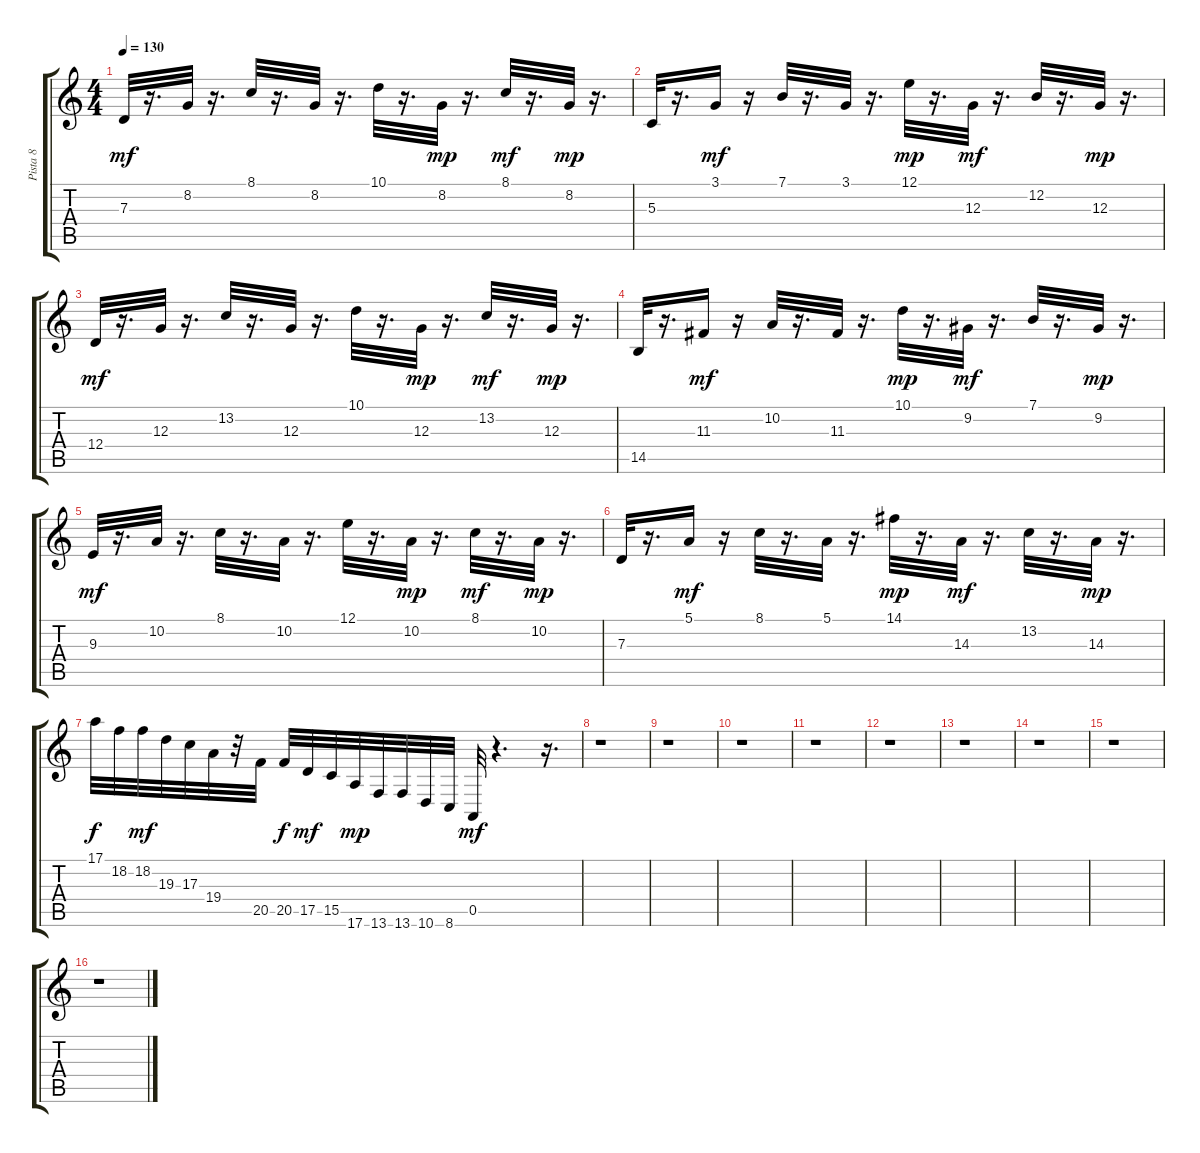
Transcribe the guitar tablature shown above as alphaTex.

\track ("Pista 8" "Pista 8") {instrument stringensemble1}
\staff {score tabs}
\tuning (E4 B3 G3 D3 A2 E2) {hide}
\ts (4 4)
\tempo 130
\clef g2
\ks c
7.3.32{dy mf} r.16{d} 8.2.32 r.16{d} 8.1.32 r.16{d} 8.2.32 r.16{d} 10.1.32 r.16{d} 8.2.32{dy mp} r.16{d} 8.1.32{dy mf} r.16{d} 8.2.32{dy mp} r.16{d} |
5.3.32 r.16{d} 3.1.16{dy mf} r.16 7.1.32 r.16{d} 3.1.32 r.16{d} 12.1.32{dy mp} r.16{d} 12.3.32{dy mf} r.16{d} 12.2.32 r.16{d} 12.3.32{dy mp} r.16{d} |
12.4.32{dy mf} r.16{d} 12.3.32 r.16{d} 13.2.32 r.16{d} 12.3.32 r.16{d} 10.1.32 r.16{d} 12.3.32{dy mp} r.16{d} 13.2.32{dy mf} r.16{d} 12.3.32{dy mp} r.16{d} |
14.5.32 r.16{d} 11.3.16{dy mf} r.16 10.2.32 r.16{d} 11.3.32 r.16{d} 10.1.32{dy mp} r.16{d} 9.2.32{dy mf} r.16{d} 7.1.32 r.16{d} 9.2.32{dy mp} r.16{d} |
9.3.32{dy mf} r.16{d} 10.2.32 r.16{d} 8.1.32 r.16{d} 10.2.32 r.16{d} 12.1.32 r.16{d} 10.2.32{dy mp} r.16{d} 8.1.32{dy mf} r.16{d} 10.2.32{dy mp} r.16{d} |
7.3.32 r.16{d} 5.1.16{dy mf} r.16 8.1.32 r.16{d} 5.1.32 r.16{d} 14.1.32{dy mp} r.16{d} 14.3.32{dy mf} r.16{d} 13.2.32 r.16{d} 14.3.32{dy mp} r.16{d} |
17.1.32{dy f} 18.2.32 18.2.32{dy mf} 19.3.32 17.3.32 19.4.32 r.32 20.5.32 20.5.32{dy f} 17.5.32{dy mf} 15.5.32 17.6.32{dy mp} 13.6.32 13.6.32 10.6.32 8.6.32 0.5.32{dy mf} r.4{d} r.16{d} |
r.1 |
r.1 |
r.1 |
r.1 |
r.1 |
r.1 |
r.1 |
r.1 |
r.1
